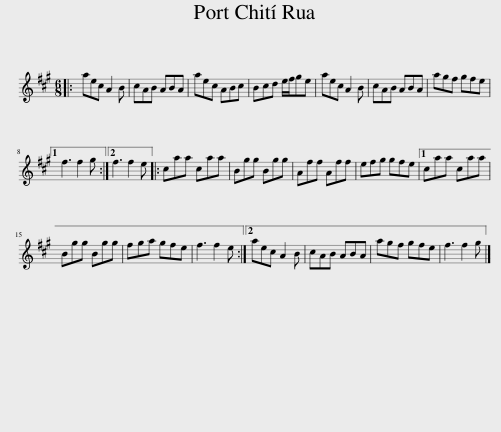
X:1
L:1/8
M:6/8
I:linebreak $
K:A
V:1 treble
V:1
|: aec A2 B | cAB ABA | aec ABc | Bcd e/f/ge | aec A2 B | %5
 cAB ABA | agf gfe |1$ f3 f2 g :|2 f3 f2 e |: caa caa | %10
 Bgg Bgg | Aff Aff | efg gfe |1 caa caa |$ Bgg Bgg | %15
 fga gfe | f3 f2 e :|2 aec A2 B | cAB ABA | agf gfe | %20
 f3 f2 g |] %21
